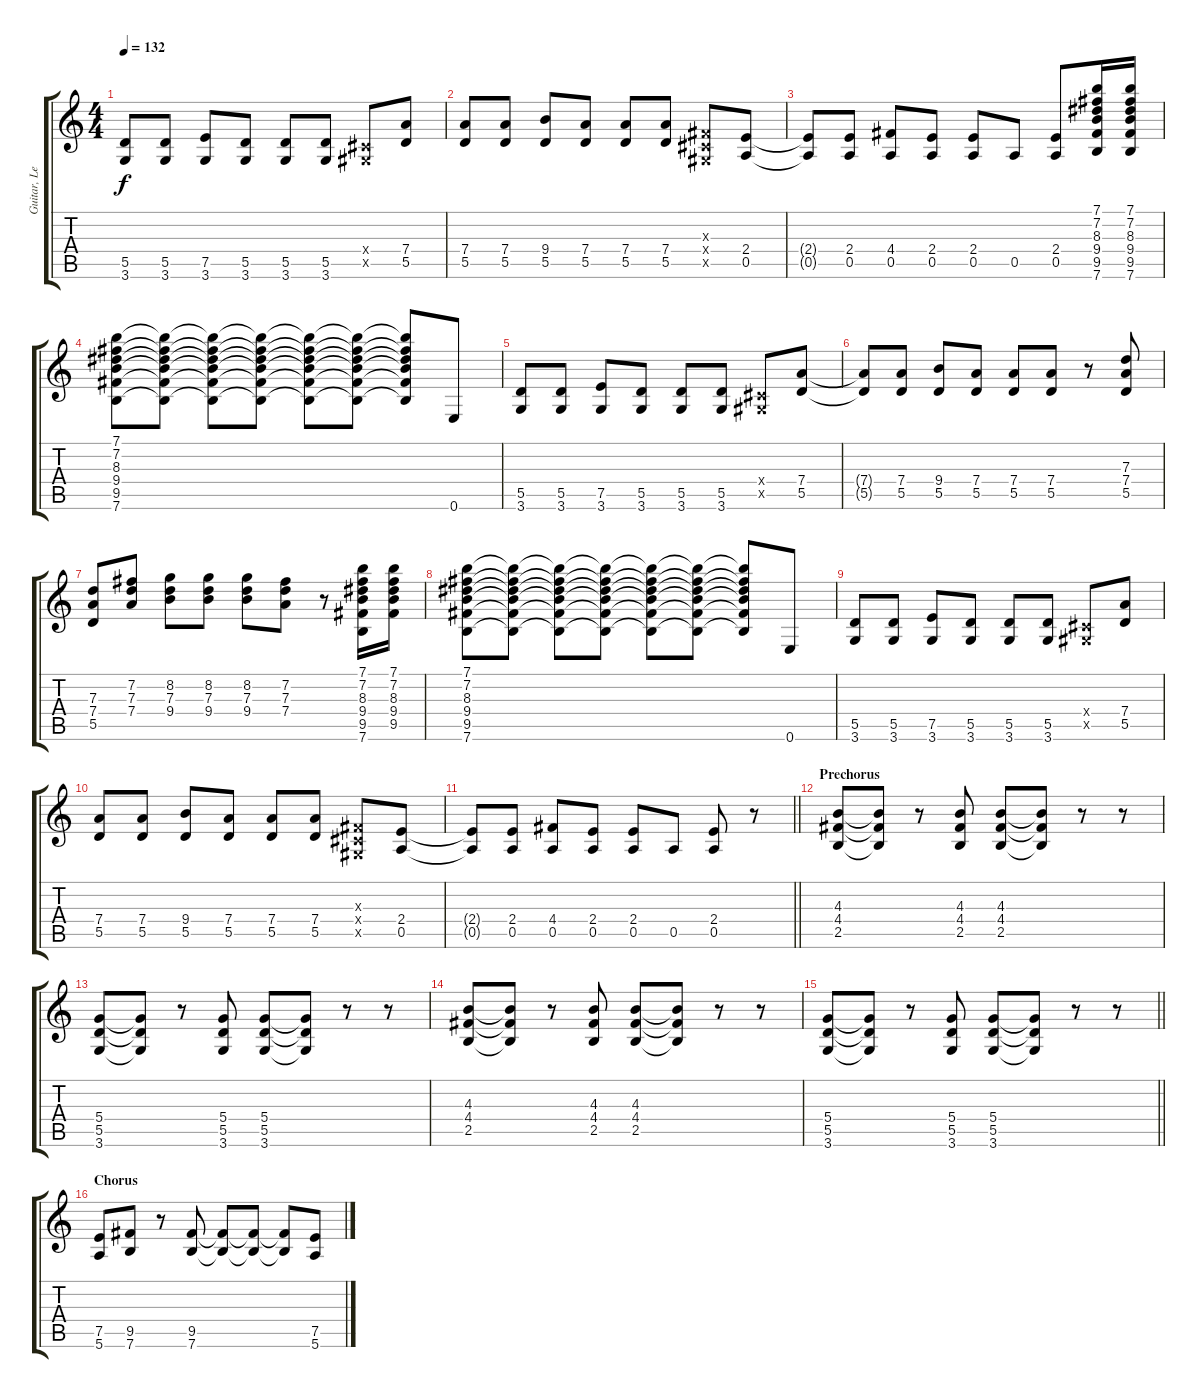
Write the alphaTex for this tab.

\track ("Guitar, Lead" "Guitar, Le") {instrument distortionguitar}
\staff {score tabs}
\tuning (E4 B3 G3 D3 A2 E2) {hide}
\ts (4 4)
\tempo 132
\clef g2
\ks c
(5.5 3.6).8{dy f} (5.5 3.6).8 (7.5 3.6).8 (5.5 3.6).8 (5.5 3.6).8 (5.5 3.6).8 (-1.4{x} -1.5{x}).8 (7.4 5.5).8 |
(7.4 5.5).8 (7.4 5.5).8 (9.4 5.5).8 (7.4 5.5).8 (7.4 5.5).8 (7.4 5.5).8 (-1.3{x} -1.4{x} -1.5{x}).8 (2.4 0.5).8 |
(2.4{t} 0.5{t}).8 (2.4 0.5).8 (4.4 0.5).8 (2.4 0.5).8 (2.4 0.5).8 0.5.8 (2.4 0.5).8 (7.1 7.2 8.3 9.4 9.5 7.6).16 (7.1 7.2 8.3 9.4 9.5 7.6).16 |
(7.1 7.2 8.3 9.4 9.5 7.6).8 (7.1{t} 7.2{t} 8.3{t} 9.4{t} 9.5{t} 7.6{t}).8 (7.1{t} 7.2{t} 8.3{t} 9.4{t} 9.5{t} 7.6{t}).8 (7.1{t} 7.2{t} 8.3{t} 9.4{t} 9.5{t} 7.6{t}).8 (7.1{t} 7.2{t} 8.3{t} 9.4{t} 9.5{t} 7.6{t}).8 (7.1{t} 7.2{t} 8.3{t} 9.4{t} 9.5{t} 7.6{t}).8 (7.1{t} 7.2{t} 8.3{t} 9.4{t} 9.5{t} 7.6{t}).8 0.6.8 |
(5.5 3.6).8 (5.5 3.6).8 (7.5 3.6).8 (5.5 3.6).8 (5.5 3.6).8 (5.5 3.6).8 (-1.4{x} -1.5{x}).8 (7.4 5.5).8 |
(7.4{t} 5.5{t}).8 (7.4 5.5).8 (9.4 5.5).8 (7.4 5.5).8 (7.4 5.5).8 (7.4 5.5).8 r.8 (7.3 7.4 5.5).8 |
(7.3 7.4 5.5).8 (7.2 7.3 7.4).8 (8.2 7.3 9.4).8 (8.2 7.3 9.4).8 (8.2 7.3 9.4).8 (7.2 7.3 7.4).8 r.8 (7.1 7.2 8.3 9.4 9.5 7.6).16 (7.1 7.2 8.3 9.4 9.5).16 |
(7.1 7.2 8.3 9.4 9.5 7.6).8 (7.1{t} 7.2{t} 8.3{t} 9.4{t} 9.5{t} 7.6{t}).8 (7.1{t} 7.2{t} 8.3{t} 9.4{t} 9.5{t} 7.6{t}).8 (7.1{t} 7.2{t} 8.3{t} 9.4{t} 9.5{t} 7.6{t}).8 (7.1{t} 7.2{t} 8.3{t} 9.4{t} 9.5{t} 7.6{t}).8 (7.1{t} 7.2{t} 8.3{t} 9.4{t} 9.5{t} 7.6{t}).8 (7.1{t} 7.2{t} 8.3{t} 9.4{t} 9.5{t} 7.6{t}).8 0.6.8 |
(5.5 3.6).8 (5.5 3.6).8 (7.5 3.6).8 (5.5 3.6).8 (5.5 3.6).8 (5.5 3.6).8 (-1.4{x} -1.5{x}).8 (7.4 5.5).8 |
(7.4 5.5).8 (7.4 5.5).8 (9.4 5.5).8 (7.4 5.5).8 (7.4 5.5).8 (7.4 5.5).8 (-1.3{x} -1.4{x} -1.5{x}).8 (2.4 0.5).8 |
\barLineRight lightlight
(2.4{t} 0.5{t}).8 (2.4 0.5).8 (4.4 0.5).8 (2.4 0.5).8 (2.4 0.5).8 0.5.8 (2.4 0.5).8 r.8 |
\section ("" "Prechorus")
(4.3 4.4 2.5).8 (4.3{t} 4.4{t} 2.5{t}).8 r.8 (4.3 4.4 2.5).8 (4.3 4.4 2.5).8 (4.3{t} 4.4{t} 2.5{t}).8 r.8 r.8 |
(5.4 5.5 3.6).8 (5.4{t} 5.5{t} 3.6{t}).8 r.8 (5.4 5.5 3.6).8 (5.4 5.5 3.6).8 (5.4{t} 5.5{t} 3.6{t}).8 r.8 r.8 |
(4.3 4.4 2.5).8 (4.3{t} 4.4{t} 2.5{t}).8 r.8 (4.3 4.4 2.5).8 (4.3 4.4 2.5).8 (4.3{t} 4.4{t} 2.5{t}).8 r.8 r.8 |
\barLineRight lightlight
(5.4 5.5 3.6).8 (5.4{t} 5.5{t} 3.6{t}).8 r.8 (5.4 5.5 3.6).8 (5.4 5.5 3.6).8 (5.4{t} 5.5{t} 3.6{t}).8 r.8 r.8 |
\section ("" "Chorus")
(7.5 5.6).8 (9.5 7.6).8 r.8 (9.5 7.6).8 (9.5{t} 7.6{t}).8 (9.5{t} 7.6{t}).8 (9.5{t} 7.6{t}).8 (7.5 5.6).8
